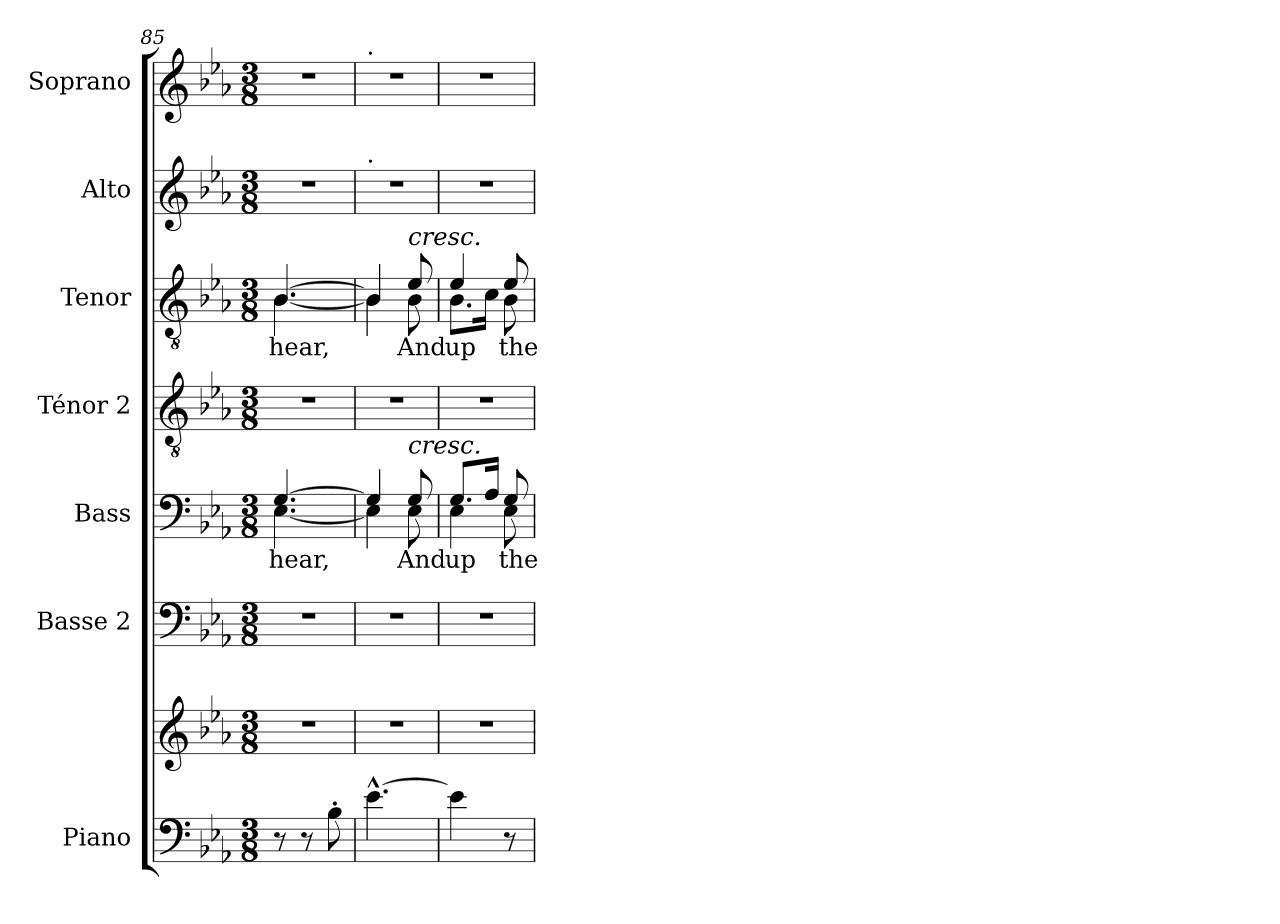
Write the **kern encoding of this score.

**kern	**kern	**kern	**kern	**text	**kern	**kern	**text	**kern	**kern
*part7	*part7	*part6	*part5	*part5	*part4	*part3	*part3	*part2	*part1
*staff8	*staff7	*staff6	*staff5	*staff5	*staff4	*staff3	*staff3	*staff2	*staff1
*I"Piano	*	*I"Basse 2	*I"Bass	*	*I"Ténor 2	*I"Tenor	*	*I"Alto	*I"Soprano
*I'Pno	*	*	*	*	*	*	*	*	*
*clefF4	*clefG2	*clefF4	*clefF4	*	*clefGv2	*clefGv2	*	*clefG2	*clefG2
*k[b-e-a-]	*k[b-e-a-]	*k[b-e-a-]	*k[b-e-a-]	*	*k[b-e-a-]	*k[b-e-a-]	*	*k[b-e-a-]	*k[b-e-a-]
*M3/8	*M3/8	*M3/8	*M3/8	*	*M3/8	*M3/8	*	*M3/8	*M3/8
=85	=85	=85	=85	=85	=85	=85	=85	=85	=85
!	!	!	!	!LO:LY:b	!	!	!LO:LY:b	!	!
*	*	*	*^	*	*	*^	*	*	*
8r	4.r	4.r	[4.G/	[4.E-\	hear,	4.r	[4.B-/	[4.B-\	hear,	4.r	4.r
8r	.	.	.	.	.	.	.	.	.	.	.
8B-'\	.	.	.	.	.	.	.	.	.	.	.
!!LO:LB:g=z
=86	=86	=86	=86	=86	=86	=86	=86	=86	=86	=86	=86
!	!	!	!	!	!	!	!	!	!	!	!LO:TX:a:t=.
!	!	!	!	!	!	!	!	!	!	!LO:TX:a:t=.	!
[4.e-^^\	4.r	4.r	4G/]	4E-\]	.	4.r	4B-/]	4B-\]	.	4.r	4.r
!	!	!	!	!	!	!	!LO:TX:a:i:t=cresc.	!	!	!	!
!	!	!	!LO:TX:a:i:t=cresc.	!	!	!	!	!	!	!	!
!	!	!	!	!	!LO:LY:b	!	!	!	!LO:LY:b	!	!
.	.	.	8G/	8E-\	And	.	8e-/	8B-\	And	.	.
=87	=87	=87	=87	=87	=87	=87	=87	=87	=87	=87	=87
!	!	!	!	!	!LO:LY:b	!	!	!	!LO:LY:b	!	!
4e-\]	4.r	4.r	8.G/L	4E-\	up	4.r	4e-/	8.B-\L	up	4.r	4.r
.	.	.	16A-/Jk	.	.	.	.	16c\Jk	.	.	.
!	!	!	!	!	!LO:LY:b	!	!	!	!LO:LY:b	!	!
8r	.	.	8G/	8E-\	the	.	8e-/	8B-\	the	.	.
*	*	*	*v	*v	*	*	*v	*v	*	*	*
=	=	=	=	=	=	=	=	=	=
*-	*-	*-	*-	*-	*-	*-	*-	*-	*-
